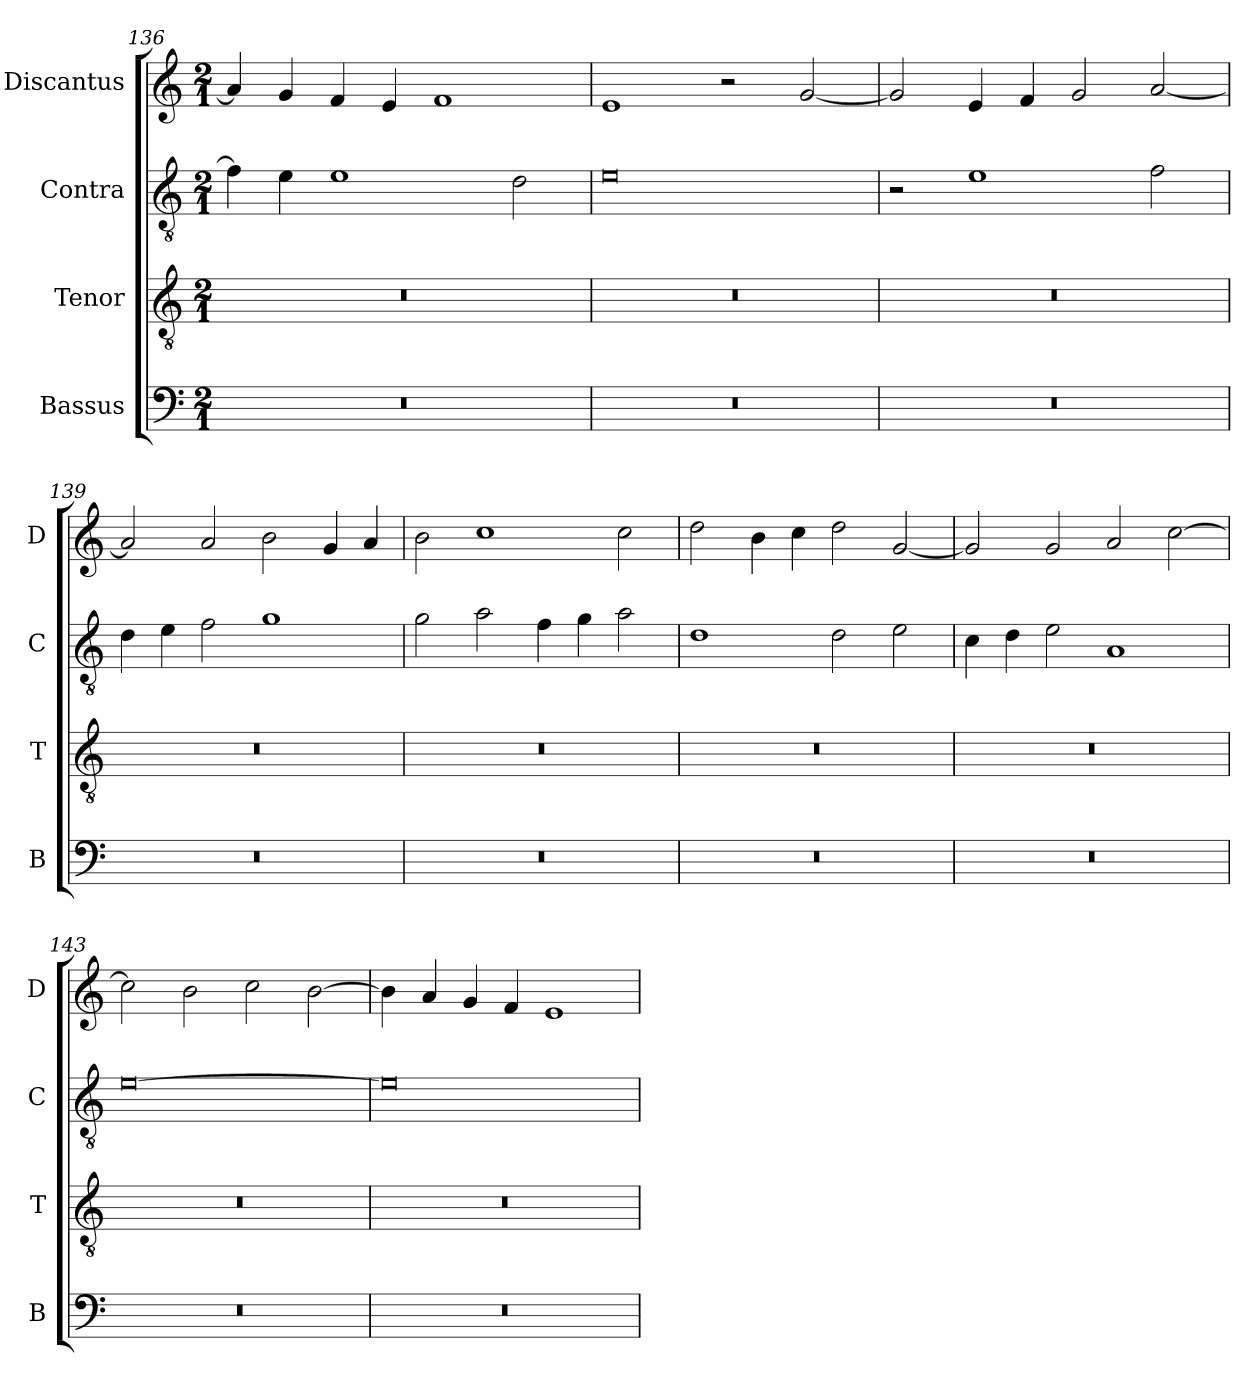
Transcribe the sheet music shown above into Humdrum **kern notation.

**kern	**kern	**kern	**kern
*part4	*part3	*part2	*part1
*staff4	*staff3	*staff2	*staff1
*I"Bassus	*I"Tenor	*I"Contra	*I"Discantus
*I'B	*I'T	*I'C	*I'D
*clefF4	*clefGv2	*clefGv2	*clefG2
*k[]	*k[]	*k[]	*k[]
*M2/1	*M2/1	*M2/1	*M2/1
=136	=136	=136	=136
0r	0r	4f\]	4a/]
.	.	4e\	4g/
.	.	1e	4f/
.	.	.	4e/
.	.	.	1f
.	.	2d\	.
=137	=137	=137	=137
0r	0r	0e	1e
.	.	.	2r
.	.	.	[2g/
=138	=138	=138	=138
0r	0r	2r	2g/]
.	.	1e	4e/
.	.	.	4f/
.	.	.	2g/
.	.	2f\	[2a/
=139	=139	=139	=139
0r	0r	4d\	2a/]
.	.	4e\	.
.	.	2f\	2a/
.	.	1g	2b\
.	.	.	4g/
.	.	.	4a/
=140	=140	=140	=140
0r	0r	2g\	2b\
.	.	2a\	1cc
.	.	4f\	.
.	.	4g\	.
.	.	2a\	2cc\
=141	=141	=141	=141
0r	0r	1d	2dd\
.	.	.	4b\
.	.	.	4cc\
.	.	2d\	2dd\
.	.	2e\	[2g/
=142	=142	=142	=142
0r	0r	4c\	2g/]
.	.	4d\	.
.	.	2e\	2g/
.	.	1A	2a/
.	.	.	[2cc\
=143	=143	=143	=143
0r	0r	[0e	2cc\]
.	.	.	2b\
.	.	.	2cc\
.	.	.	[2b\
=144	=144	=144	=144
0r	0r	0e]	4b\]
.	.	.	4a/
.	.	.	4g/
.	.	.	4f/
.	.	.	1e
=	=	=	=
*-	*-	*-	*-
